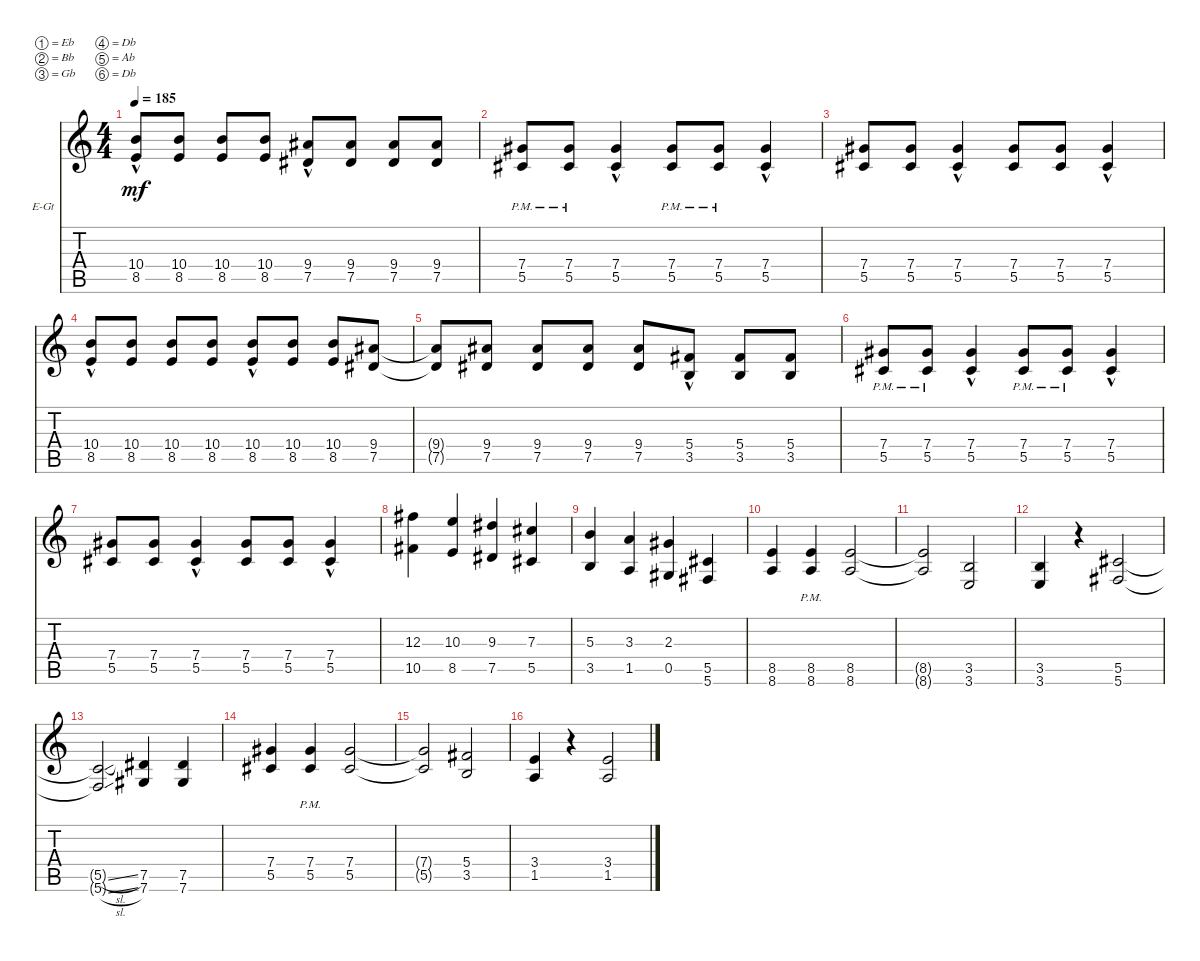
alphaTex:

\defaultSystemsLayout 4
\bracketExtendMode nobrackets
\firstSystemTrackNameOrientation horizontal
\otherSystemsTrackNameOrientation horizontal
\track ("Electric Guitar" "E-Gt") {instrument distortionguitar}
\staff {score tabs}
\tuning (Eb4 Bb3 Gb3 Db3 Ab2 Db2)
\ts (4 4)
\tempo 185
\clef g2
\ks c
(8.5{hac} 10.4{hac}).8{dy mf} (8.5 10.4).8 (8.5 10.4).8 (8.5 10.4).8 (7.5{hac} 9.4{hac}).8 (7.5 9.4).8 (7.5 9.4).8 (7.5 9.4).8 |
(5.5{pm} 7.4{pm}).8 (5.5{pm} 7.4{pm}).8 (5.5{hac} 7.4{hac}).4 (5.5{pm} 7.4{pm}).8 (5.5{pm} 7.4{pm}).8 (5.5{hac} 7.4{hac}).4 |
(5.5 7.4).8 (5.5 7.4).8 (5.5{hac} 7.4{hac}).4 (5.5 7.4).8 (5.5 7.4).8 (5.5{hac} 7.4{hac}).4 |
(8.5{hac} 10.4{hac}).8 (8.5 10.4).8 (8.5 10.4).8 (8.5 10.4).8 (8.5{hac} 10.4{hac}).8 (8.5 10.4).8 (8.5 10.4).8 (7.5 9.4).8 |
(7.5{t} 9.4{t}).8 (7.5 9.4).8 (7.5 9.4).8 (7.5 9.4).8 (7.5 9.4).8 (3.5{hac} 5.4{hac}).8 (3.5 5.4).8 (3.5 5.4).8 |
(5.5{pm} 7.4{pm}).8 (5.5{pm} 7.4{pm}).8 (5.5{hac} 7.4{hac}).4 (5.5{pm} 7.4{pm}).8 (5.5{pm} 7.4{pm}).8 (5.5{hac} 7.4{hac}).4 |
(5.5 7.4).8 (5.5 7.4).8 (5.5{hac} 7.4{hac}).4 (5.5 7.4).8 (5.5 7.4).8 (5.5{hac} 7.4{hac}).4 |
(10.5 12.3).4 (8.5 10.3).4 (7.5 9.3).4 (5.5 7.3).4 |
(3.5 5.3).4 (1.5 3.3).4 (0.5 2.3).4 (5.6 5.5).4 |
(8.6 8.5).4 (8.5{pm} 8.6{pm}).4 (8.5 8.6).2 |
(8.6{t} 8.5{t}).2 (3.5 3.6).2 |
(3.6 3.5).4 r.4 (5.6 5.5).2 |
(5.6{sl t} 5.5{sl t}).2 (7.5 7.6).4 (7.5 7.6).4 |
(5.5 7.4).4 (5.5{pm} 7.4{pm}).4 (5.5 7.4).2 |
(5.5{t} 7.4{t}).2 (3.5 5.4).2 |
(1.5 3.4).4 r.4 (1.5 3.4).2
